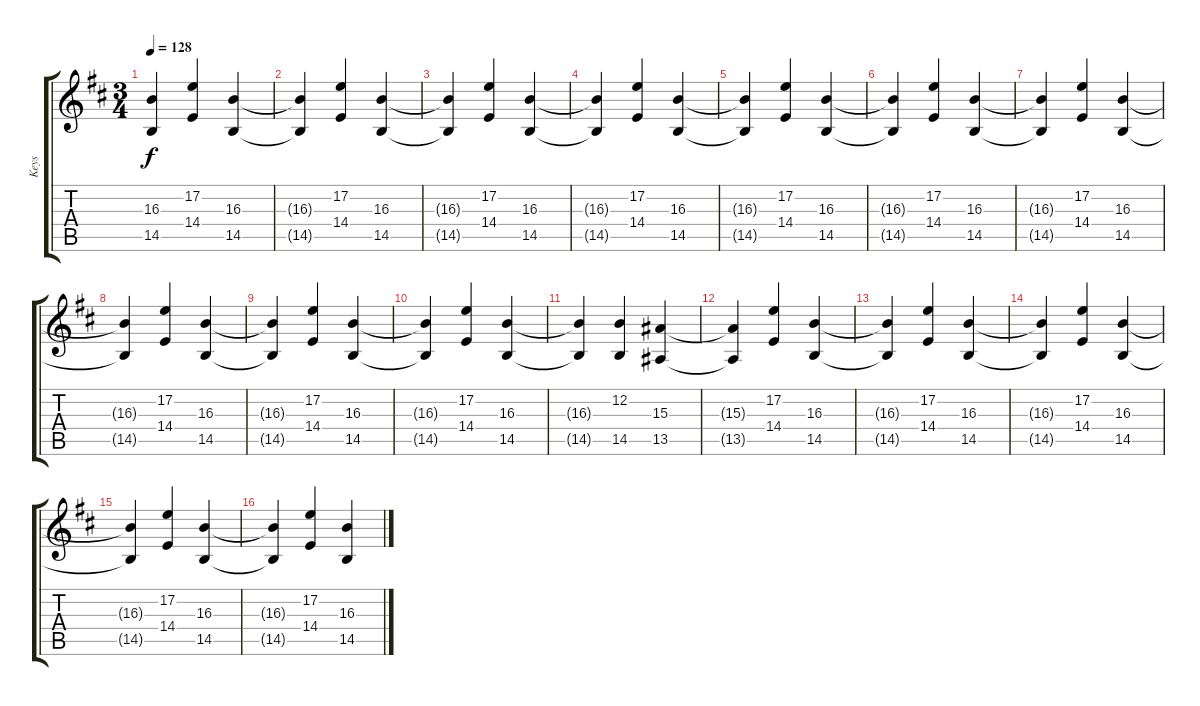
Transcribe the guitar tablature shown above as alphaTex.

\track ("Keys" "Keys") {instrument acousticgrandpiano}
\staff {score tabs}
\tuning (E4 B3 G3 D3 A2 E2) {hide}
\ts (3 4)
\tempo 128
\clef g2
\ks d
(16.3{t} 14.5{t}).4{dy f} (17.2 14.4).4 (16.3 14.5).4 |
(16.3{t} 14.5{t}).4 (17.2 14.4).4 (16.3 14.5).4 |
(16.3{t} 14.5{t}).4 (17.2 14.4).4 (16.3 14.5).4 |
(16.3{t} 14.5{t}).4 (17.2 14.4).4 (16.3 14.5).4 |
(16.3{t} 14.5{t}).4 (17.2 14.4).4 (16.3 14.5).4 |
(16.3{t} 14.5{t}).4 (17.2 14.4).4 (16.3 14.5).4 |
(16.3{t} 14.5{t}).4 (17.2 14.4).4 (16.3 14.5).4 |
(16.3{t} 14.5{t}).4 (17.2 14.4).4 (16.3 14.5).4 |
(16.3{t} 14.5{t}).4 (17.2 14.4).4 (16.3 14.5).4 |
(16.3{t} 14.5{t}).4 (17.2 14.4).4 (16.3 14.5).4 |
(16.3{t} 14.5{t}).4 (12.2 14.5).4 (15.3 13.5).4 |
(15.3{t} 13.5{t}).4 (17.2 14.4).4 (16.3 14.5).4 |
(16.3{t} 14.5{t}).4 (17.2 14.4).4 (16.3 14.5).4 |
(16.3{t} 14.5{t}).4 (17.2 14.4).4 (16.3 14.5).4 |
(16.3{t} 14.5{t}).4 (17.2 14.4).4 (16.3 14.5).4 |
(16.3{t} 14.5{t}).4 (17.2 14.4).4 (16.3 14.5).4
